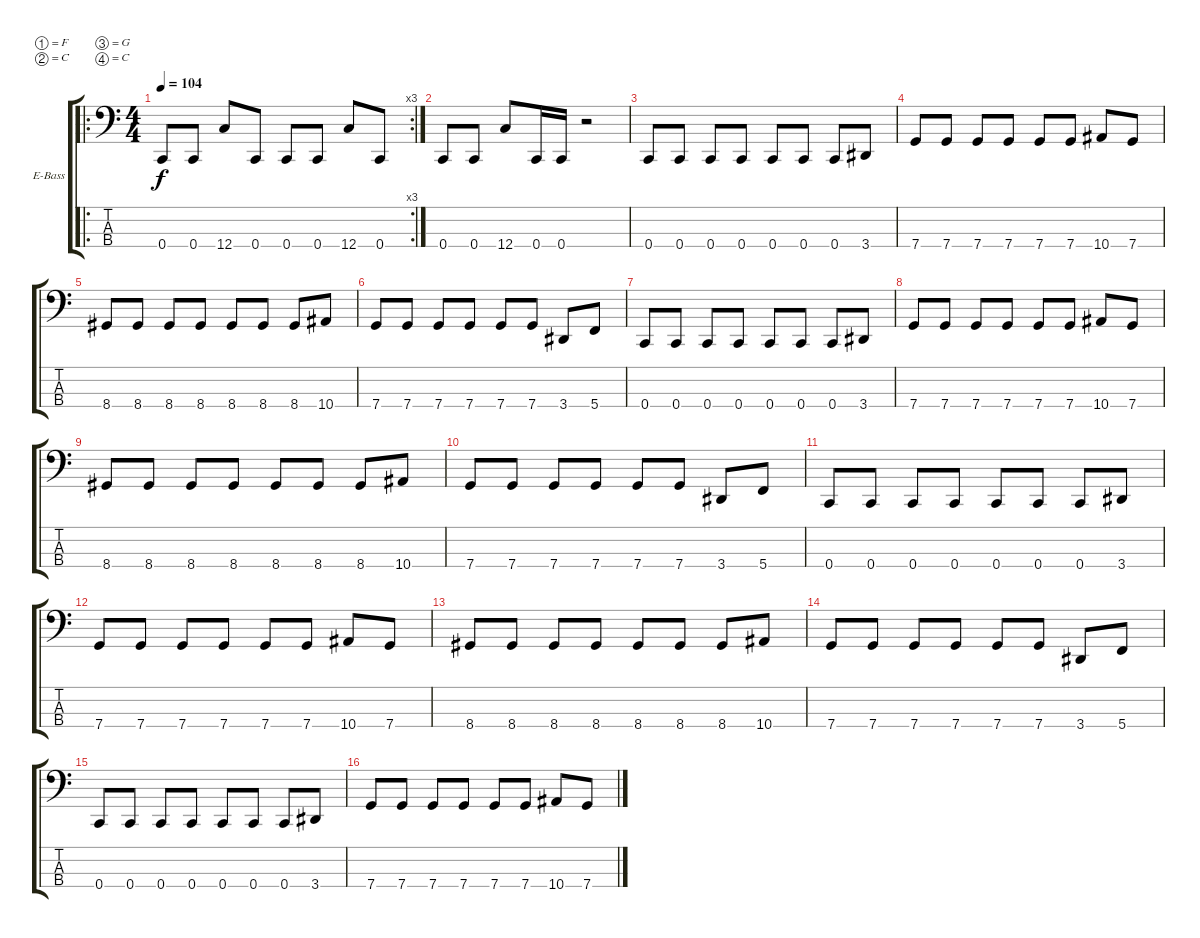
\defaultSystemsLayout 4
\bracketExtendMode groupsimilarinstruments
\firstSystemTrackNameOrientation horizontal
\otherSystemsTrackNameOrientation horizontal
\track ("Electric Bass" "E-Bass") {instrument electricbassfinger}
\staff {score tabs}
\tuning (F2 C2 G1 C1)
\ro
\rc 3
\ts (4 4)
\tempo 104
\clef f4
\scale
0.521236
\ks c
0.4.8{dy f instrument electricbassfinger} 0.4.8 12.4.8 0.4.8 0.4.8 0.4.8 12.4.8 0.4.8 |
\scale
0.239382 0.4.8 0.4.8 12.4.8 0.4.16 0.4.16 r.2 |
\scale
0.239382 0.4.8 0.4.8 0.4.8 0.4.8 0.4.8 0.4.8 0.4.8 3.4.8 |
\scale
0.333333 7.4.8 7.4.8 7.4.8 7.4.8 7.4.8 7.4.8 10.4.8 7.4.8 |
\scale
0.333333 8.4.8 8.4.8 8.4.8 8.4.8 8.4.8 8.4.8 8.4.8 10.4.8 |
\scale
0.333333 7.4.8 7.4.8 7.4.8 7.4.8 7.4.8 7.4.8 3.4.8 5.4.8 |
\scale
0.333333 0.4.8 0.4.8 0.4.8 0.4.8 0.4.8 0.4.8 0.4.8 3.4.8 |
\scale
0.333333 7.4.8 7.4.8 7.4.8 7.4.8 7.4.8 7.4.8 10.4.8 7.4.8 |
\scale
0.333333 8.4.8 8.4.8 8.4.8 8.4.8 8.4.8 8.4.8 8.4.8 10.4.8 |
\scale
0.333333 7.4.8 7.4.8 7.4.8 7.4.8 7.4.8 7.4.8 3.4.8 5.4.8 |
\scale
0.333333 0.4.8 0.4.8 0.4.8 0.4.8 0.4.8 0.4.8 0.4.8 3.4.8 |
\scale
0.333333 7.4.8 7.4.8 7.4.8 7.4.8 7.4.8 7.4.8 10.4.8 7.4.8 |
\scale
0.333333 8.4.8 8.4.8 8.4.8 8.4.8 8.4.8 8.4.8 8.4.8 10.4.8 |
\scale
0.333333 7.4.8 7.4.8 7.4.8 7.4.8 7.4.8 7.4.8 3.4.8 5.4.8 |
\scale
0.333333 0.4.8 0.4.8 0.4.8 0.4.8 0.4.8 0.4.8 0.4.8 3.4.8 |
\scale
0.333333 7.4.8 7.4.8 7.4.8 7.4.8 7.4.8 7.4.8 10.4.8 7.4.8
